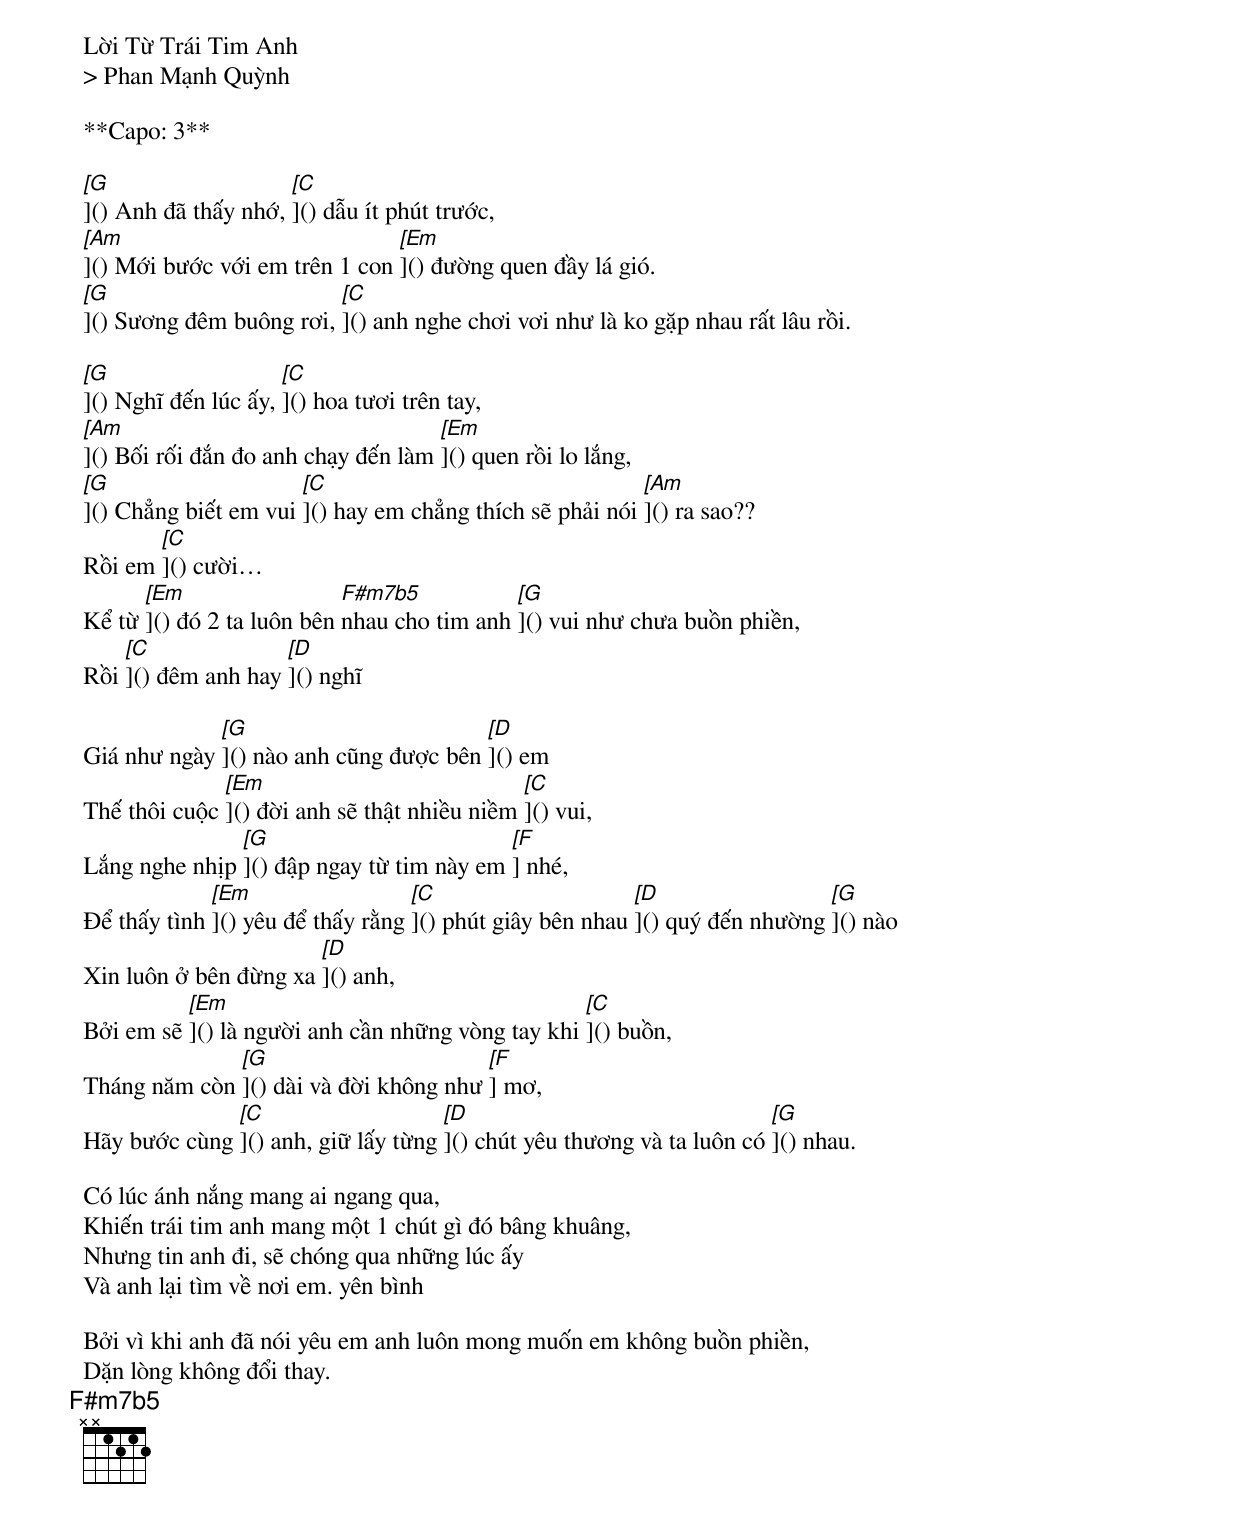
Lời Từ Trái Tim Anh
> Phan Mạnh Quỳnh

**Capo: 3**

[[G]]() Anh đã thấy nhớ, [[C]]() dẫu ít phút trước,
[[Am]]() Mới bước với em trên 1 con [[Em]]() đường quen đầy lá gió.
[[G]]() Sương đêm buông rơi, [[C]]() anh nghe chơi vơi như là ko gặp nhau rất lâu rồi.

[[G]]() Nghĩ đến lúc ấy, [[C]]() hoa tươi trên tay,
[[Am]]() Bối rối đắn đo anh chạy đến làm [[Em]]() quen rồi lo lắng,
[[G]]() Chẳng biết em vui [[C]]() hay em chẳng thích sẽ phải nói [[Am]]() ra sao??
Rồi em [[C]]() cười…
Kể từ [[Em]]() đó 2 ta luôn bên [F#m7b5]nhau cho tim anh [[G]]() vui như chưa buồn phiền,
Rồi [[C]]() đêm anh hay [[D]]() nghĩ

Giá như ngày [[G]]() nào anh cũng được bên [[D]]() em
Thế thôi cuộc [[Em]]() đời anh sẽ thật nhiều niềm [[C]]() vui,
Lắng nghe nhịp [[G]]() đập ngay từ tim này em [[F]] nhé,
Để thấy tình [[Em]]() yêu để thấy rằng [[C]]() phút giây bên nhau [[D]]() quý đến nhường [[G]]() nào
Xin luôn ở bên đừng xa [[D]]() anh,
Bởi em sẽ [[Em]]() là người anh cần những vòng tay khi [[C]]() buồn,
Tháng năm còn [[G]]() dài và đời không như [[F]] mơ,
Hãy bước cùng [[C]]() anh, giữ lấy từng [[D]]() chút yêu thương và ta luôn có [[G]]() nhau.

Có lúc ánh nắng mang ai ngang qua,
Khiến trái tim anh mang một 1 chút gì đó bâng khuâng,
Nhưng tin anh đi, sẽ chóng qua những lúc ấy
Và anh lại tìm về nơi em. yên bình

Bởi vì khi anh đã nói yêu em anh luôn mong muốn em không buồn phiền,
Dặn lòng không đổi thay.
